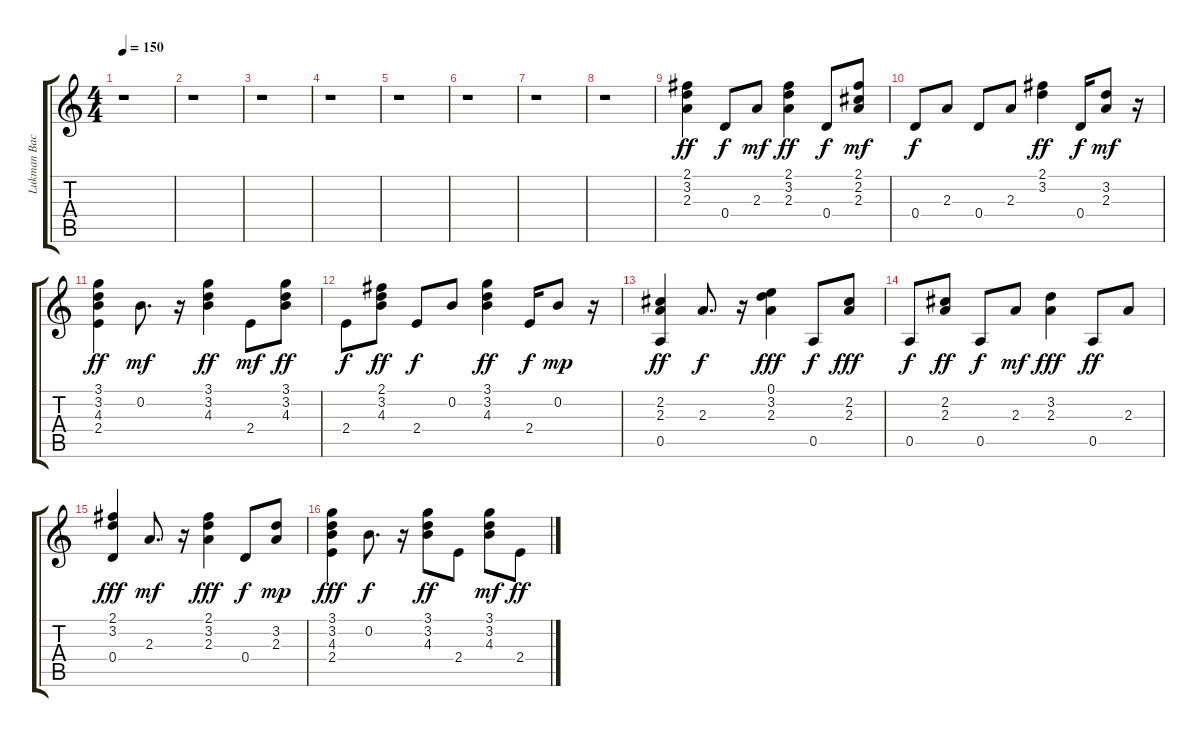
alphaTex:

\track ("Lukman Backup" "Lukman Bac") {instrument acousticguitarsteel}
\staff {score tabs}
\tuning (E4 B3 G3 D3 A2 E2) {hide}
\ts (4 4)
\tempo 150
\clef g2
\ks c
r.1{dy f} |
r.1 |
r.1 |
r.1 |
r.1 |
r.1 |
r.1 |
r.1 |
(2.1 3.2 2.3).4{dy ff} 0.4.8{dy f} 2.3.8{dy mf} (2.1 3.2 2.3).4{dy ff} 0.4.8{dy f} (2.1 2.2 2.3).8{dy mf} |
0.4.8{dy f} 2.3.8 0.4.8 2.3.8 (2.1 3.2).4{dy ff} 0.4.16{dy f} (3.2 2.3).8{dy mf} r.16 |
(3.1 3.2 4.3 2.4).4{dy ff} 0.2.8{d dy mf} r.16 (3.1 3.2 4.3).4{dy ff} 2.4.8{dy mf} (3.1 3.2 4.3).8{dy ff} |
2.4.8{dy f} (2.1 3.2 4.3).8{dy ff} 2.4.8{dy f} 0.2.8 (3.1 3.2 4.3).4{dy ff} 2.4.16{dy f} 0.2.8{dy mp} r.16 |
(2.2 2.3 0.5).4{dy ff} 2.3.8{d dy f} r.16 (0.1 3.2 2.3).4{dy fff} 0.5.8{dy f} (2.2 2.3).8{dy fff} |
0.5.8{dy f} (2.2 2.3).8{dy ff} 0.5.8{dy f} 2.3.8{dy mf} (3.2 2.3).4{dy fff} 0.5.8{dy ff} 2.3.8 |
(2.1 3.2 0.4).4{dy fff} 2.3.8{d dy mf} r.16 (2.1 3.2 2.3).4{dy fff} 0.4.8{dy f} (3.2 2.3).8{dy mp} |
(3.1 3.2 4.3 2.4).4{dy fff} 0.2.8{d dy f} r.16 (3.1 3.2 4.3).8{dy ff} 2.4.8 (3.1 3.2 4.3).8{dy mf} 2.4.8{dy ff}
